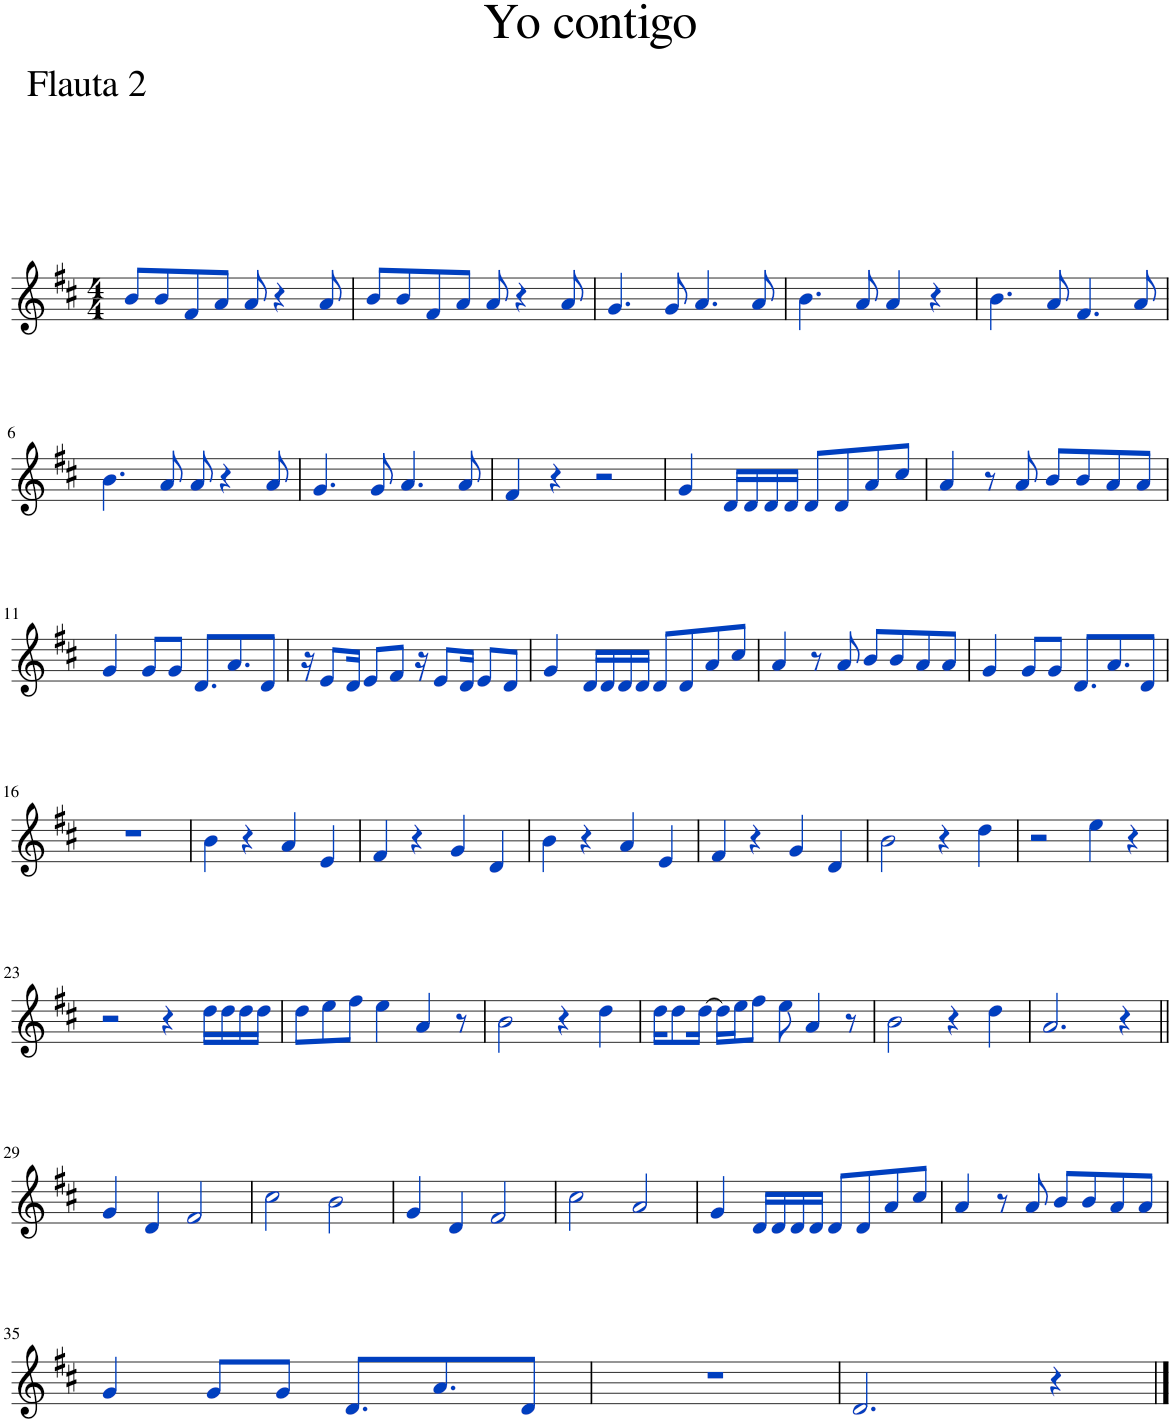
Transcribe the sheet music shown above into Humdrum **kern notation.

**kern
*part1
*staff1
*I"Flauta 2
*I'Fl.2
*clefG2
*k[f#c#]
*M4/4
=1
8bi/L
8bi/
8f#i/
8ai/J
8ai/
4r
8ai/
=2
8bi/L
8bi/
8f#i/
8ai/J
8ai/
4r
8ai/
=3
4.gi/
8gi/
4.ai/
8ai/
=4
4.bi\
8ai/
4ai/
4r
=5
4.bi\
8ai/
4.f#i/
8ai/
!!LO:LB:g=z
=6
4.bi\
8ai/
8ai/
4r
8ai/
=7
4.gi/
8gi/
4.ai/
8ai/
=8
4f#i/
4r
2r
=9
4gi/
16di/LL
16di/
16di/
16di/JJ
8di/L
8di/
8ai/
8cc#i/J
=10
4ai/
8r
8ai/
8bi/L
8bi/
8ai/
8ai/J
!!LO:LB:g=z
=11
4gi/
8gi/L
8gi/J
8.di/L
8.ai/
8di/J
=12
16r
8ei/L
16di/Jk
8ei/L
8f#i/J
16r
8ei/L
16di/Jk
8ei/L
8di/J
=13
4gi/
16di/LL
16di/
16di/
16di/JJ
8di/L
8di/
8ai/
8cc#i/J
=14
4ai/
8r
8ai/
8bi/L
8bi/
8ai/
8ai/J
=15
4gi/
8gi/L
8gi/J
8.di/L
8.ai/
8di/J
!!LO:LB:g=z
=16
1r
=17
4bi\
4r
4ai/
4ei/
=18
4f#i/
4r
4gi/
4di/
=19
4bi\
4r
4ai/
4ei/
=20
4f#i/
4r
4gi/
4di/
=21
2bi\
4r
4ddi\
=22
2r
4eei\
4r
!!LO:LB:g=z
=23
2r
4r
16ddi\LL
16ddi\
16ddi\
16ddi\JJ
=24
8ddi\L
8eei\
8ff#i\J
4eei\
4ai/
8r
=25
2bi\
4r
4ddi\
=26
16ddi\KL
8ddi\
[16ddi\Jk
16ddi\LL]
16eei\J
8ff#i\J
8eei\
4ai/
8r
=27
2bi\
4r
4ddi\
=28
2.ai/
4r
!!LO:LB:g=z
=29||
4gi/
4di/
2f#i/
=30
2cc#i\
2bi\
=31
4gi/
4di/
2f#i/
=32
2cc#i\
2ai/
=33
4gi/
16di/LL
16di/
16di/
16di/JJ
8di/L
8di/
8ai/
8cc#i/J
=34
4ai/
8r
8ai/
8bi/L
8bi/
8ai/
8ai/J
!!LO:LB:g=z
=35
4gi/
8gi/L
8gi/J
8.di/L
8.ai/
8di/J
=36
1r
=37
2.di/
4r
==
*-
